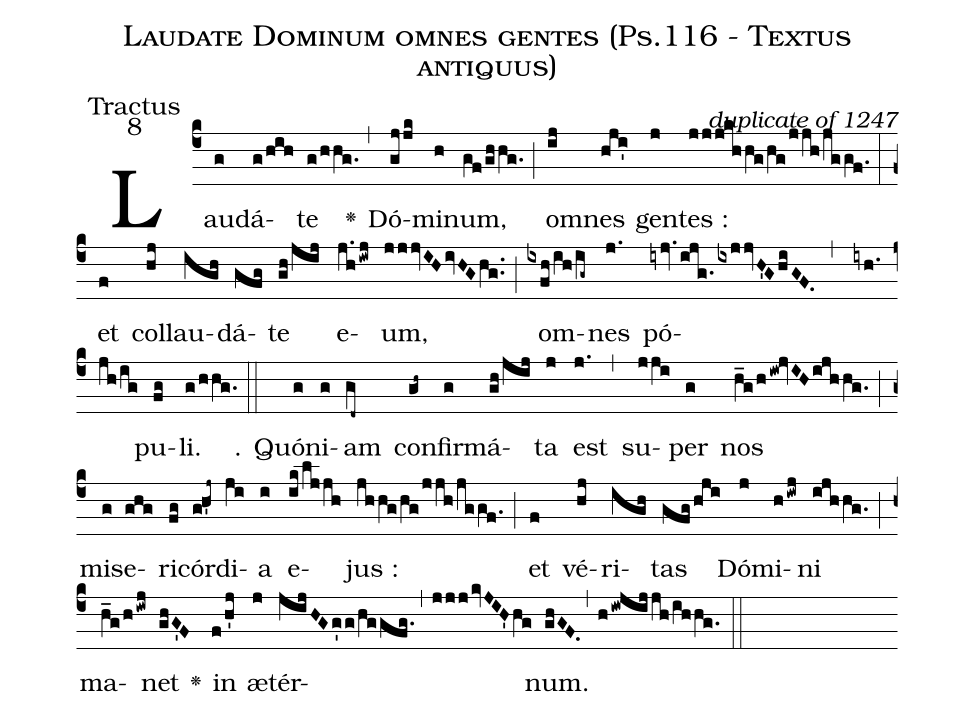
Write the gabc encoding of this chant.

name:Laudate Dominum omnes gentes (Ps.116 - Textus antiquus);
office-part:Tractus;
mode:8;
commentary:duplicate of 1247;
%%
(c4)Lau(g)dá(g/hih)te(g/hhg.) <v>\greheightstar</v>(,) Dó(gjjk)mi(h)num,(gf/gh/hg.) (;) om(ij)nes(hji') gen(j)tes :(jjjkhhg/hg/jjh/jggf.) (:) et(f) col(hj)lau(igh)dá(gfg)te(gh/jij) e(j.hiwj)um,(jjjvIHivHGhg..) (;) om(ixfh/ih/ig~)nes(j.) pó(iyjv.ijg./ixjjvH'Ghi/GF./,/iyh.///jh/ig)pu(fg)li.(g/h/hg.) ℣.(::) Quó(g)ni(g)am(gd~) con(gh~)fir(g)má(gh/jij)ta(j) est(j.) (,) su(jji)per(g) nos(h_g/hiw!jvIHijhhg.) (;) mi(g)se(ghg)ri(fg)cór(g!h'j~)di(ji)a(i) e(ik/ljjh)jus :(jhhg/hg/jjh/jggf.) (;) et(f) vé(hj)ri(igh)tas(gfg/hji) Dó(j)mi(hiwj)ni(ijhhg.) (;) ma(h_g/hiwj)net(ghG'F) <v>\greheightstar</v>() in(f/h'j) æ(j)tér(jij/HGg'g/hggfg./,/jjj/kvJIH'hg)num.(ghGF./,/hiwjij/jh/ihhg.) (::)
